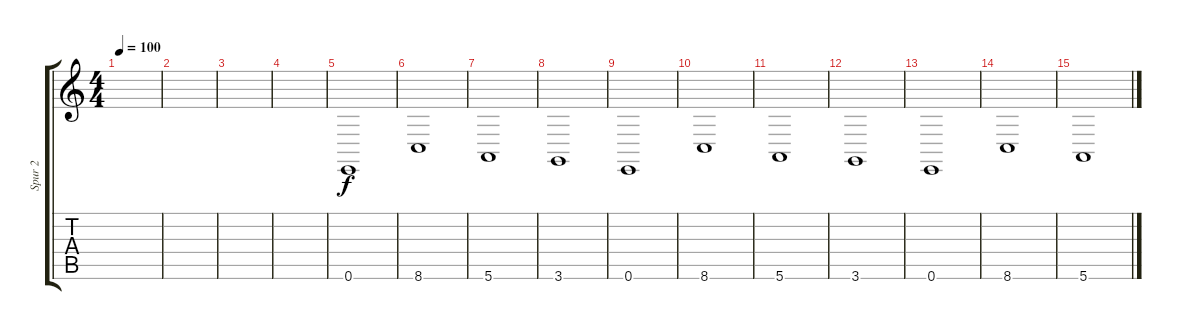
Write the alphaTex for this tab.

\track ("Spur 2" "Spur 2") {instrument synthstrings1}
\staff {score tabs}
\tuning (E4 B3 G3 D3 A2 E2) {hide}
\ts (4 4)
\tempo 100
\clef g2
\ks c
|
|
|
|
0.6.1 |
8.6.1 |
5.6.1 |
3.6.1 |
0.6.1 |
8.6.1 |
5.6.1 |
3.6.1 |
0.6.1 |
8.6.1 |
5.6.1
